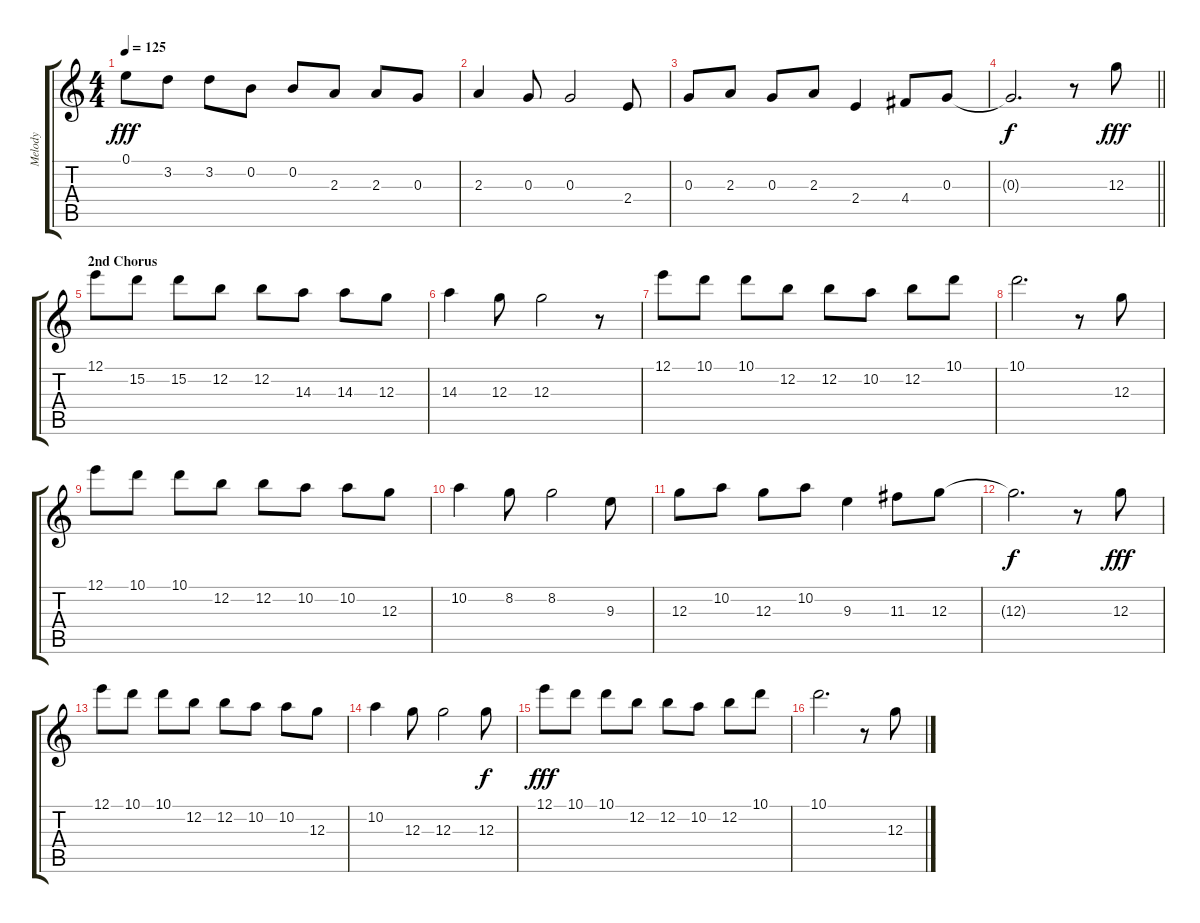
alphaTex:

\track ("Melody" "Melody") {instrument electricguitarclean}
\staff {score tabs}
\tuning (E4 B3 G3 D3 A2 E2) {hide}
\ts (4 4)
\tempo 125
\clef g2
\ks c
0.1.8{dy fff} 3.2.8 3.2.8 0.2.8 0.2.8 2.3.8 2.3.8 0.3.8 |
2.3.4 0.3.8 0.3.2 2.4.8 |
0.3.8 2.3.8 0.3.8 2.3.8 2.4.4 4.4.8 0.3.8 |
\barLineRight lightlight
0.3{t}.2{d dy f} r.8 12.3.8{dy fff} |
\section ("" "2nd Chorus")
12.1.8 15.2.8 15.2.8 12.2.8 12.2.8 14.3.8 14.3.8 12.3.8 |
14.3.4 12.3.8 12.3.2 r.8 |
12.1.8 10.1.8 10.1.8 12.2.8 12.2.8 10.2.8 12.2.8 10.1.8 |
10.1.2{d} r.8 12.3.8 |
12.1.8 10.1.8 10.1.8 12.2.8 12.2.8 10.2.8 10.2.8 12.3.8 |
10.2.4 8.2.8 8.2.2 9.3.8 |
12.3.8 10.2.8 12.3.8 10.2.8 9.3.4 11.3.8 12.3.8 |
12.3{t}.2{d dy f} r.8 12.3.8{dy fff} |
12.1.8 10.1.8 10.1.8 12.2.8 12.2.8 10.2.8 10.2.8 12.3.8 |
10.2.4 12.3.8 12.3.2 12.3.8{dy f} |
12.1.8{dy fff} 10.1.8 10.1.8 12.2.8 12.2.8 10.2.8 12.2.8 10.1.8 |
10.1.2{d} r.8 12.3.8
